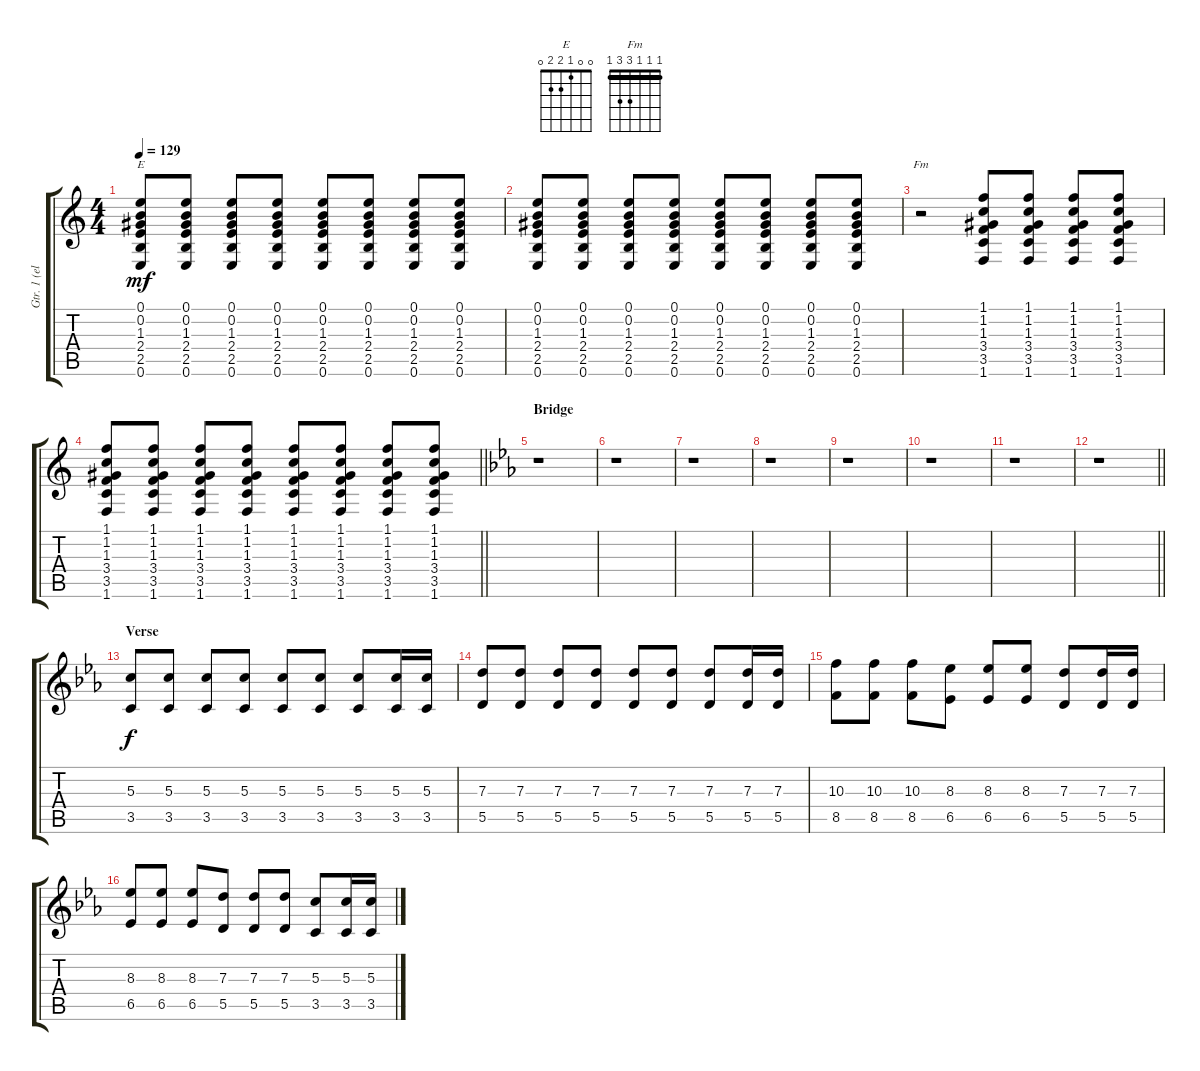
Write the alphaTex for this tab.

\track ("Gtr. 1 (elec.)" "Gtr. 1 (el") {instrument overdrivenguitar}
\staff {score tabs}
\tuning (E4 B3 G3 D3 A2 E2) {hide}
\chord ("E" 0 0 1 2 2 0)
\chord ("Fm" 1 1 1 3 3 1) {barre 1}
\ts (4 4)
\tempo 129
\clef g2
\ks c
(0.1 0.2 1.3 2.4 2.5 0.6).8{ch "E" dy mf} (0.1 0.2 1.3 2.4 2.5 0.6).8 (0.1 0.2 1.3 2.4 2.5 0.6).8 (0.1 0.2 1.3 2.4 2.5 0.6).8 (0.1 0.2 1.3 2.4 2.5 0.6).8 (0.1 0.2 1.3 2.4 2.5 0.6).8 (0.1 0.2 1.3 2.4 2.5 0.6).8 (0.1 0.2 1.3 2.4 2.5 0.6).8 |
(0.1 0.2 1.3 2.4 2.5 0.6).8 (0.1 0.2 1.3 2.4 2.5 0.6).8 (0.1 0.2 1.3 2.4 2.5 0.6).8 (0.1 0.2 1.3 2.4 2.5 0.6).8 (0.1 0.2 1.3 2.4 2.5 0.6).8 (0.1 0.2 1.3 2.4 2.5 0.6).8 (0.1 0.2 1.3 2.4 2.5 0.6).8 (0.1 0.2 1.3 2.4 2.5 0.6).8 |
r.2{ch "Fm" volume 0} (1.1 1.2 1.3 3.4 3.5 1.6).8{volume 11} (1.1 1.2 1.3 3.4 3.5 1.6).8 (1.1 1.2 1.3 3.4 3.5 1.6).8 (1.1 1.2 1.3 3.4 3.5 1.6).8 |
\barLineRight lightlight
(1.1 1.2 1.3 3.4 3.5 1.6).8 (1.1 1.2 1.3 3.4 3.5 1.6).8 (1.1 1.2 1.3 3.4 3.5 1.6).8 (1.1 1.2 1.3 3.4 3.5 1.6).8 (1.1 1.2 1.3 3.4 3.5 1.6).8 (1.1 1.2 1.3 3.4 3.5 1.6).8 (1.1 1.2 1.3 3.4 3.5 1.6).8 (1.1 1.2 1.3 3.4 3.5 1.6).8 |
\section ("" "Bridge")
\ks eb
r.1 |
r.1 |
r.1 |
r.1 |
r.1 |
r.1 |
r.1 |
\barLineRight lightlight
r.1 |
\section ("" "Verse")
(5.3 3.5).8{dy f} (5.3 3.5).8 (5.3 3.5).8 (5.3 3.5).8 (5.3 3.5).8 (5.3 3.5).8 (5.3 3.5).8 (5.3 3.5).16 (5.3 3.5).16 |
(7.3 5.5).8 (7.3 5.5).8 (7.3 5.5).8 (7.3 5.5).8 (7.3 5.5).8 (7.3 5.5).8 (7.3 5.5).8 (7.3 5.5).16 (7.3 5.5).16 |
(10.3 8.5).8 (10.3 8.5).8 (10.3 8.5).8 (8.3 6.5).8 (8.3 6.5).8 (8.3 6.5).8 (7.3 5.5).8 (7.3 5.5).16 (7.3 5.5).16 |
(8.3 6.5).8 (8.3 6.5).8 (8.3 6.5).8 (7.3 5.5).8 (7.3 5.5).8 (7.3 5.5).8 (5.3 3.5).8 (5.3 3.5).16 (5.3 3.5).16
